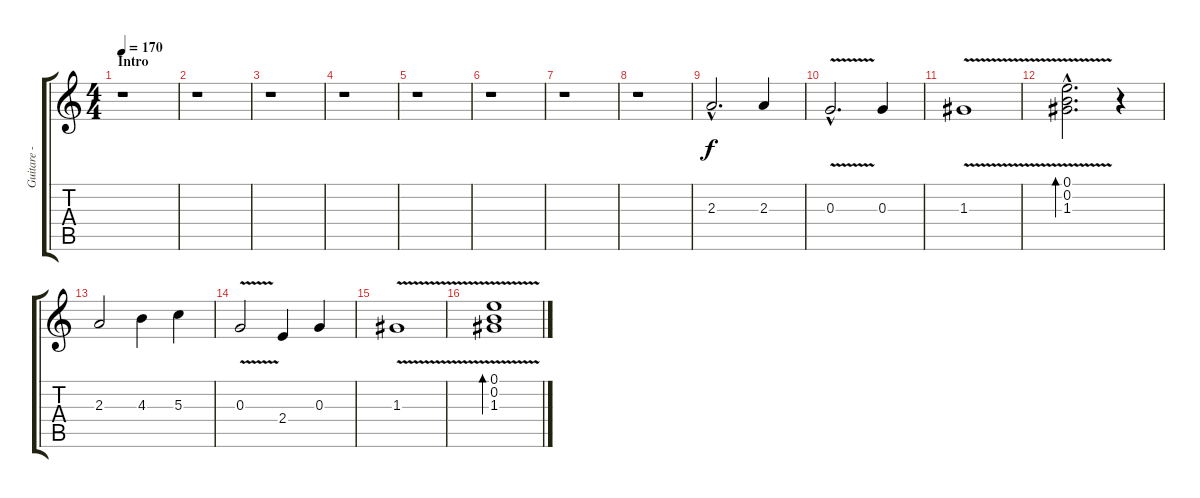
\track ("Guitare - Bozo" "Guitare - ") {instrument overdrivenguitar}
\staff {score tabs}
\tuning (E4 B3 G3 D3 A2 E2) {hide}
\ts (4 4)
\section ("" "Intro")
\tempo 170
\tempo 140
\tempo 170
\clef g2
\ks c
r.1{dy f instrument overdrivenguitar} |
r.1 |
r.1 |
r.1 |
r.1 |
r.1 |
r.1 |
r.1 |
2.3{hac}.2{d volume 13} 2.3.4 |
0.3{v hac}.2{d} 0.3.4 |
1.3{v}.1 |
(0.1{v hac} 0.2{v hac} 1.3{v hac}).2{d bd 480} r.4 |
2.3.2 4.3.4 5.3.4 |
0.3{v}.2 2.4.4 0.3.4 |
1.3{v}.1 |
(0.1{v} 0.2{v} 1.3{v}).1{bd 480 volume 0}
